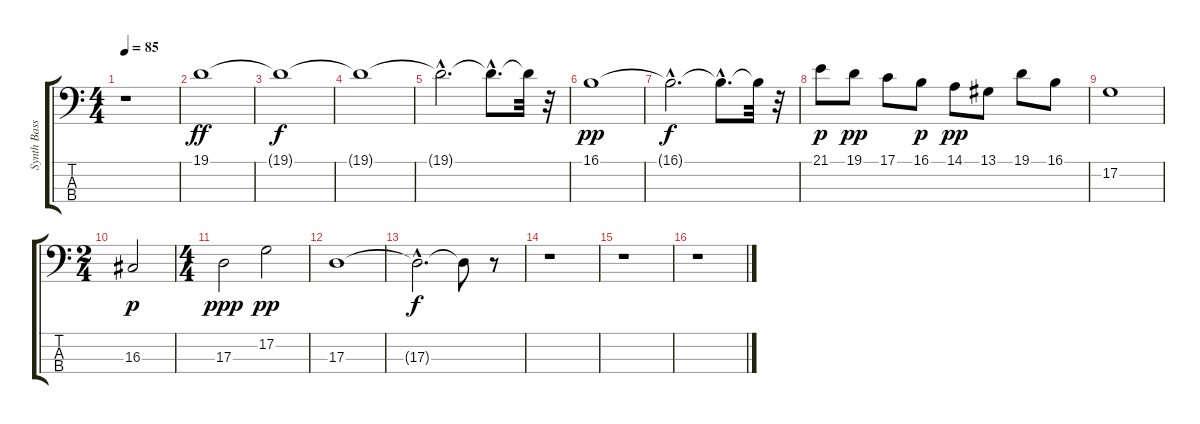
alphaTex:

\track ("Synth Bass" "Synth Bass") {instrument synthbrass2}
\staff {score tabs}
\tuning (G2 D2 A1 E1) {hide}
\ts (4 4)
\tempo 85
\clef f4
\ks c
r.1{dy ff instrument synthbrass2} |
19.1.1{volume 0} |
19.1{t}.1{dy f} |
19.1{t}.1 |
19.1{hac t}.2{d} 19.1{hac t}.8{d} 19.1{t}.32 r.32 |
16.1.1{dy pp volume 14} |
16.1{hac t}.2{d dy f} 16.1{hac t}.8{d} 16.1{t}.32 r.32 |
21.1.8{dy p} 19.1.8{dy pp} 17.1.8 16.1.8{dy p} 14.1.8{dy pp} 13.1.8 19.1.8 16.1.8 |
17.2.1 |
\ts (2 4)
16.3.2{dy p} |
\ts (4 4)
17.3.2{dy ppp} 17.2.2{dy pp} |
17.3.1 |
17.3{hac t}.2{d dy f} 17.3{t}.8 r.8 |
r.1 |
r.1 |
r.1
